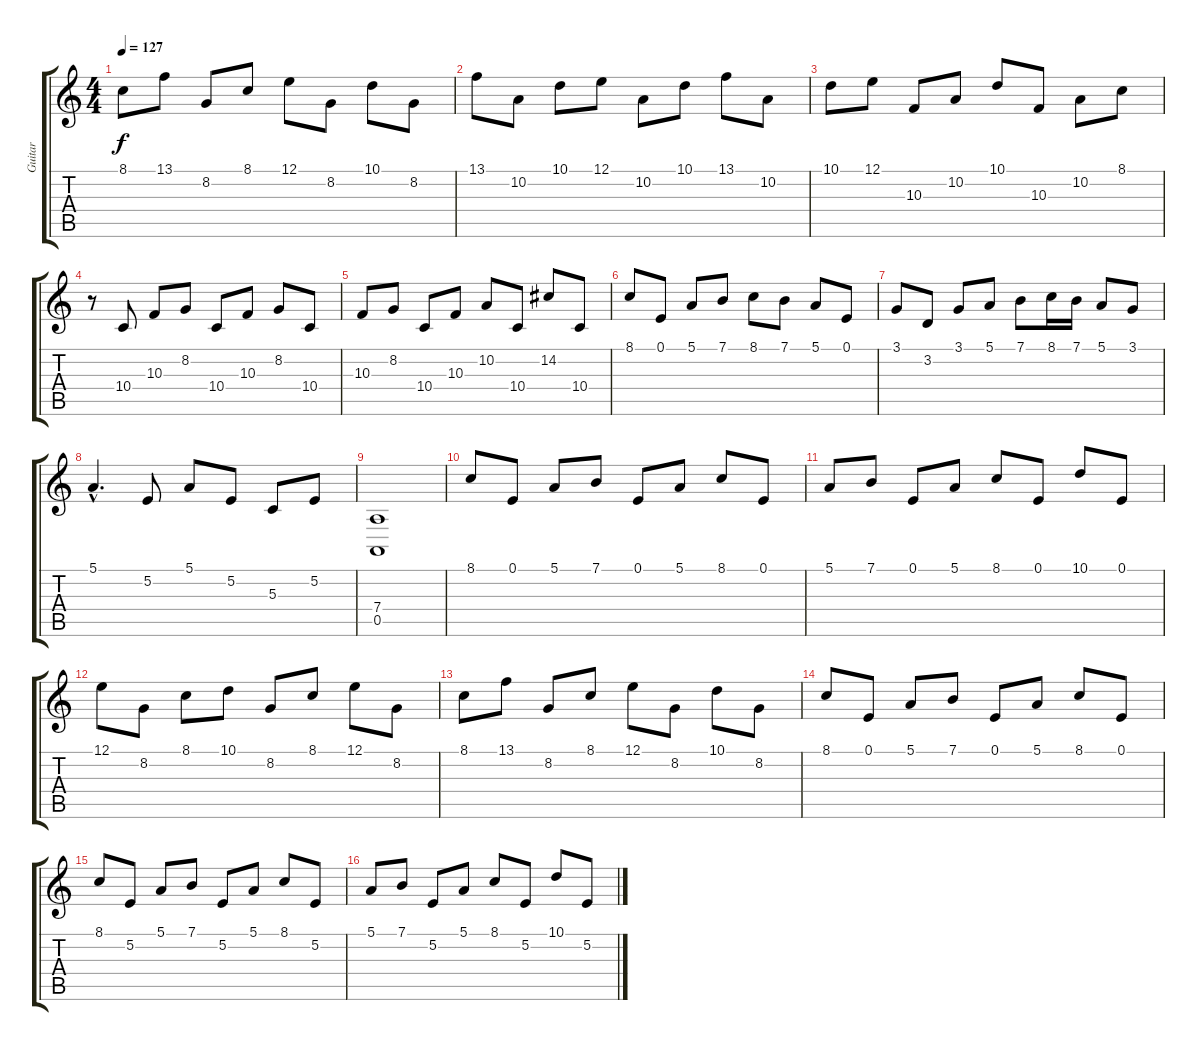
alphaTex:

\track ("Guitar " "Guitar ") {instrument harpsichord}
\staff {score tabs}
\tuning (E4 B3 G3 D3 A2 E2) {hide}
\ts (4 4)
\tempo 127
\clef g2
\ks c
8.1.8{dy f} 13.1.8 8.2.8 8.1.8 12.1.8 8.2.8 10.1.8 8.2.8 |
13.1.8 10.2.8 10.1.8 12.1.8 10.2.8 10.1.8 13.1.8 10.2.8 |
10.1.8 12.1.8 10.3.8 10.2.8 10.1.8 10.3.8 10.2.8 8.1.8 |
r.8 10.4.8 10.3.8 8.2.8 10.4.8 10.3.8 8.2.8 10.4.8 |
10.3.8 8.2.8 10.4.8 10.3.8 10.2.8 10.4.8 14.2.8 10.4.8 |
8.1.8 0.1.8 5.1.8 7.1.8 8.1.8 7.1.8 5.1.8 0.1.8 |
3.1.8 3.2.8 3.1.8 5.1.8 7.1.8 8.1.16 7.1.16 5.1.8 3.1.8 |
5.1{hac}.4{d} 5.2.8 5.1.8 5.2.8 5.3.8 5.2.8 |
(7.4 0.5).1 |
8.1.8 0.1.8 5.1.8 7.1.8 0.1.8 5.1.8 8.1.8 0.1.8 |
5.1.8 7.1.8 0.1.8 5.1.8 8.1.8 0.1.8 10.1.8 0.1.8 |
12.1.8 8.2.8 8.1.8 10.1.8 8.2.8 8.1.8 12.1.8 8.2.8 |
8.1.8 13.1.8 8.2.8 8.1.8 12.1.8 8.2.8 10.1.8 8.2.8 |
8.1.8 0.1.8 5.1.8 7.1.8 0.1.8 5.1.8 8.1.8 0.1.8 |
8.1.8 5.2.8 5.1.8 7.1.8 5.2.8 5.1.8 8.1.8 5.2.8 |
5.1.8 7.1.8 5.2.8 5.1.8 8.1.8 5.2.8 10.1.8 5.2.8
